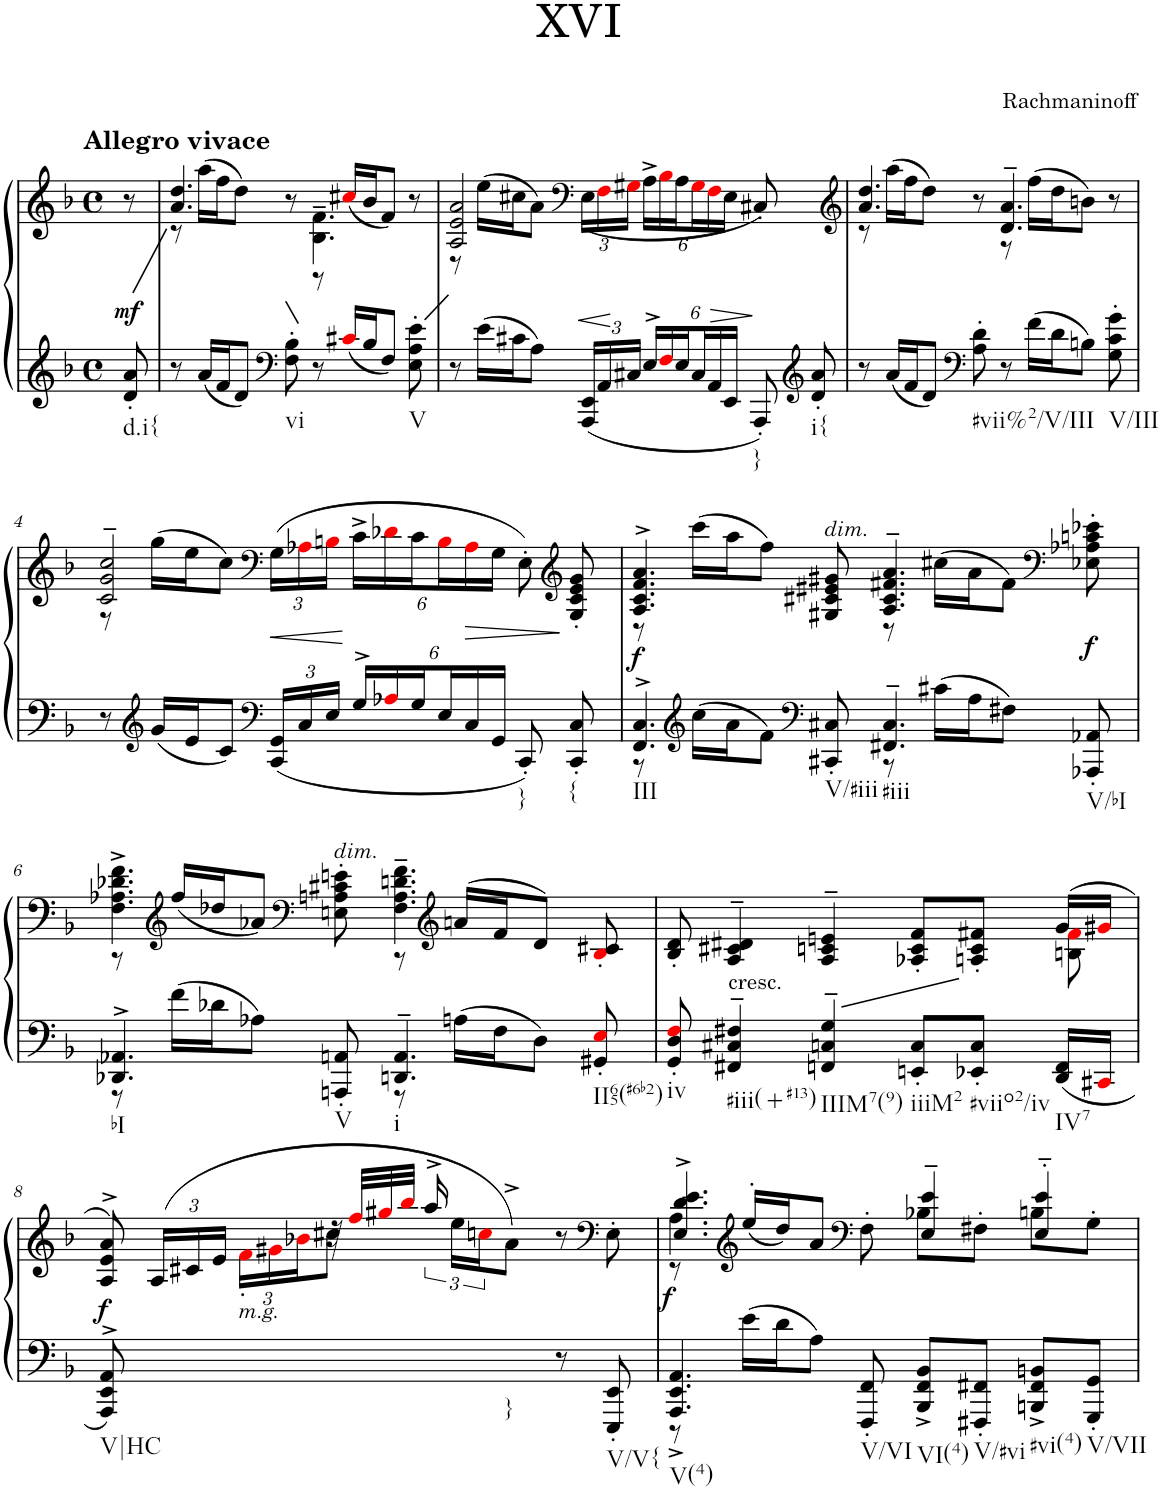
**kern	**kern	**dynam
*part1	*part1	*part1
*staff2	*staff1	*staff1/2
*I"Piano	*	*
*I'Pno.	*	*
*clefG2	*clefG2	*
*k[b-]	*k[b-]	*
*M4/4	*M4/4	*
*met(c)	*met(c)	*
=	=	=
!	!LO:TX:a:B:t=Allegro vivace	!
!LO:TX:b:t=d.i{	!	!
!	!	!LO:DY:a=2
8d/' 8a/'	8r	mf
=1	=1	=1
*	*^	*
8r	4.a/ 4.dd/	8r	.
16a/LL	.	(>16aa\LL	.
16f/J	.	16ff\J	.
8d/J	.	8dd\J)	.
*clefF4	*	*	*
!LO:TX:b:t=vi	!	!	!
8F\' 8B-\'	8r	8ryy	.
8r	4.B-\~> 4.f\~>	8r	.
16c#Xi/LL	.	(<16cc#Xi/LL	.
16B-/J	.	16b-/J	.
8F/J	.	8f/J)	.
!LO:TX:b:t=V	!	!	!
8E\' 8A\' 8e\'	8r	8ryy	.
=2	=2	=2	=2
8r	2A/ 2e/ 2a/	8r	.
16e\LL	.	(>16ee\LL	.
16c#X\J	.	16cc#X\J	.
8A\J	.	8a\J)	.
*	*clefF4	*	*
*Xbrackettup	*	*Xbrackettup	*
24AAA/ 24EE/LL	.	(24E\LL	.
24AA/	.	24Fi\	.
24C#X/JJ	.	24G#Xi\JJ	.
24E^>/LL	2ryy	24A^>\LL	.
24Fi/	.	24B-i\	.
24E/J	.	24A\J	.
24C#/L	.	24G#i\L	.
24AA/	.	24Fi\	.
24EE/JJ	.	24E\JJ	.
!LO:TX:b:t=}	!	!	!
8AAA'/	.	8C#X'</)	.
*clefG2	*	*	*
!LO:TX:b:t=i{	!	!	!
8d/' 8a/'	.	8ryy	.
=3	=3	=3	=3
*	*clefG2	*	*
8r	4.a/ 4.dd/	8r	.
16a/LL	.	(>16aa\LL	.
16f/J	.	16ff\J	.
8d/J	.	8dd\J)	.
*clefF4	*	*	*
!LO:TX:b:t=#vii%2/V/III	!	!	!
8A\' 8d\'	8r	8ryy	.
8r	4.d/~> 4.a/~>	8r	.
16f\LL	.	(>16ff\LL	.
16d\J	.	16dd\J	.
8Bn\J	.	8bn\J)	.
!LO:TX:b:t=V/III	!	!	!
8G\' 8c\' 8g\'	8r	8ryy	.
!!LO:LB:g=z	!!
=4	=4	=4	=4
8r	2c/~ 2g/~ 2cc/~	8r	.
*clefG2	*	*	*
16g/LL	.	(>16gg\LL	.
16e/J	.	16ee\J	.
8c/J	.	8cc\J)	.
*clefF4	*clefF4	*	*
!	!	!	!LO:HP:b
24CC/ 24GG/LL	.	(>24G\LL	<
24C/	.	24A-Xi\	.
24E/JJ	.	24Bni\JJ	.
24G^>/LL	2ryy	24c^>\LL	.
24A-Xi/	.	24d-Xi\	.
24G/J	.	24c\J	.
24E/L	.	24Bi\L	.
24C/	.	24A-i\	.
24GG/JJ	.	24G\JJ	.
!LO:TX:b:t=}	!	!	!
8CC'/	.	8E'>\)	.
*	*clefG2	*	*
!LO:TX:b:t={	!	!	!
8CC/' 8C/'	.	8G/'< 8c/'< 8e/'< 8g/'<	[
=5	=5	=5	=5
*^	*	*	*
!LO:TX:b:t=III	!	!	!	!
!	!	!	!	!LO:DY:b
4.FF/^ 4.C/^	8r	4.A/^ 4.c/^ 4.f/^ 4.a/^	8r	f
*clefG2	*	*	*	*
.	16cc\LL	.	(>16ccc\LL	.
.	16a\J	.	16aa\J	.
.	8f\J	.	8ff\J)	.
*clefF4	*	*	*	*
!	!	!LO:TX:a:i:t=dim.	!	!
!LO:TX:b:t=V/#iii	!	!	!	!
8CC#X/'< 8C#X/'<	8ryy	8G#X/ 8c#X/ 8e#X/ 8g#X/	8ryy	.
!LO:TX:b:t=#iii	!	!	!	!
4.FF#X/~> 4.C#/~>	8r	4.A/~> 4.c#/~> 4.f#X/~> 4.a/~>	8r	.
.	16c#X\LL	.	(>16cc#X\LL	.
.	16A\J	.	16a\J	.
.	8F#X\J	.	8f#\J)	.
*	*	*clefF4	*	*
!LO:TX:b:t=V/bI	!	!	!	!
!	!	!	!	!LO:DY:b
8AAA-X/'< 8AA-X/'<	8ryy	8E-X\'> 8A-X\'> 8cn\'> 8e-X\'>	8ryy	f
!!LO:LB:g=z	!!
=6	=6	=6	=6	=6
!LO:TX:b:t=bI	!	!	!	!
4.DD-X/^ 4.AA-X/^	8r	4.F\^> 4.A-X\^> 4.d-X\^> 4.f\^>	8r	.
*	*	*clefG2	*	*
.	16f\LL	.	(<16ff/LL	.
.	16d-X\J	.	16dd-X/J	.
.	8A-X\J	.	8a-X/J)	.
*	*	*clefF4	*	*
!	!	!LO:TX:a:i:t=dim.	!	!
!LO:TX:b:t=V	!	!	!	!
8AAAn/'< 8AAn/'<	8ryy	8En\'> 8An\'> 8c#X\'> 8en\'>	8ryy	.
!LO:TX:b:t=i	!	!	!	!
4.DDn/~> 4.AA/~>	8r	4.F\~> 4.A\~> 4.dn\~> 4.f\~>	8r	.
*	*	*clefG2	*	*
.	16An\LL	.	(>16an/LL	.
.	16F\J	.	16f/J	.
.	8D\J	.	8d/J)	.
!LO:TX:b:t=II65(#6b2)	!	!	!	!
8GG#X/'< 8Ei/'<	8ryy	8B-i/'< 8c#X/'<	8ryy	.
=7	=7	=7	=7	=7
!LO:TX:b:t=iv	!	!	!	!
*v	*v	*	*	*
8GG/' 8D/' 8Fi/'	8B-/'< 8d/'<	2..ryy	.
!LO:TX:a:t=cresc.	!	!	!
!LO:TX:b:t=#iii(+#13)	!	!	!
4FF#X/~> 4C#X/~> 4F#X/~>	4A/~> 4c#X/~> 4d#X/~>	.	.
!LO:TX:b:t=IIIM7(9)	!	!	!
4FFn/~> 4Cn/~> 4G/~>	4A/~> 4cn/~> 4en/~>	.	.
!LO:TX:b:t=iiiM2	!	!	!
8EEn/' 8C/'L	8A-X/'< 8c/'< 8f/'<L	.	.
!LO:TX:b:t=#viio2/iv	!	!	!
8EE-X/' 8C/'J	8An/'< 8c/'< 8f#X/'<J	.	.
!LO:TX:b:t=IV7	!	!	!
16DD/ 16FF/LL	(16g/LL	8Bn\ 8f#i\	.
16CC#Xi/JJ	16g#Xi/JJ	.	.
!!LO:LB:g=z	!!
=8	=8	=8	=8
!LO:TX:b:t=V|HC	!	!	!
!	!	!	!LO:DY:a=2
8AAA/^> 8EE/^> 8AA/^>	8A/^> 8e/^> 8a/^>)	4ryy	f
8ryy	(24A/LL	.	.
.	24c#X/	.	.
.	24e/JJ	.	.
!LO:TX:a:i:t=m.g.	!	!	!
4ryy	16ryy	24f'<i\LL	.
.	.	24g#Xi\	.
.	16ryy	.	.
.	.	24b-Xi\J	.
.	32r	8cc#X\J	.
.	32ffi/LLL	.	.
.	32gg#Xi/	.	.
.	32bb-i/JJJ	.	.
*	*brackettup	*	*
8ryy	24aa^>/	2ryy	.
.	24ee\LL	.	.
.	24ccni\J	.	.
!LO:TX:b:t=}	!	!	!
8ryy	8a^\J)	.	.
8r	8r	.	.
*	*clefF4	*	*
!LO:TX:b:t=V/V{	!	!	!
8EEE/' 8EE/'	8E'\	.	.
=9	=9	=9	=9
*^	*	*^	*
!LO:TX:b:t=V(4)	!	!	!	!	!
!	!	!	!	!	!LO:DY:a=2
4.AAA/^< 4.EE/^< 4.AA/^<	8r	4.E/^ 4.d/^ 4.e/^	4.A\	8r	f
*	*	*clefG2	*	*	*
.	16e\LL	.	.	(<16ee'/LL	.
.	16d\J	.	.	16dd/J)	.
.	8A\J	.	.	8a/J	.
*	*	*clefF4	*	*	*
!LO:TX:b:t=V/VI	!	!	!	!	!
8FFF/'< 8FF/'<	8ryy	8ryy	8F'>\	8ryy	.
!LO:TX:b:t=VI(4)	!	!	!	!	!
8BBB-/^< 8FF/^< 8BB-/^<L	2ryy	4E/~ 4e/~	8B-X'>\L	2ryy	.
!LO:TX:b:t=V/#vi	!	!	!	!	!
8FFF#X/'< 8FF#X/'<J	.	.	8F#X'>\J	.	.
!LO:TX:b:t=#vi(4)	!	!	!	!	!
8BBBn/^< 8FF#/^< 8BBn/^<L	.	4E/'~ 4e/'~	8Bn'>\L	.	.
!LO:TX:b:t=V/VII	!	!	!	!	!
8GGG/'< 8GG/'<J	.	.	8G'>\J	.	.
*v	*v	*	*	*	*
*	*v	*v	*v	*
=	=	=
*-	*-	*-
